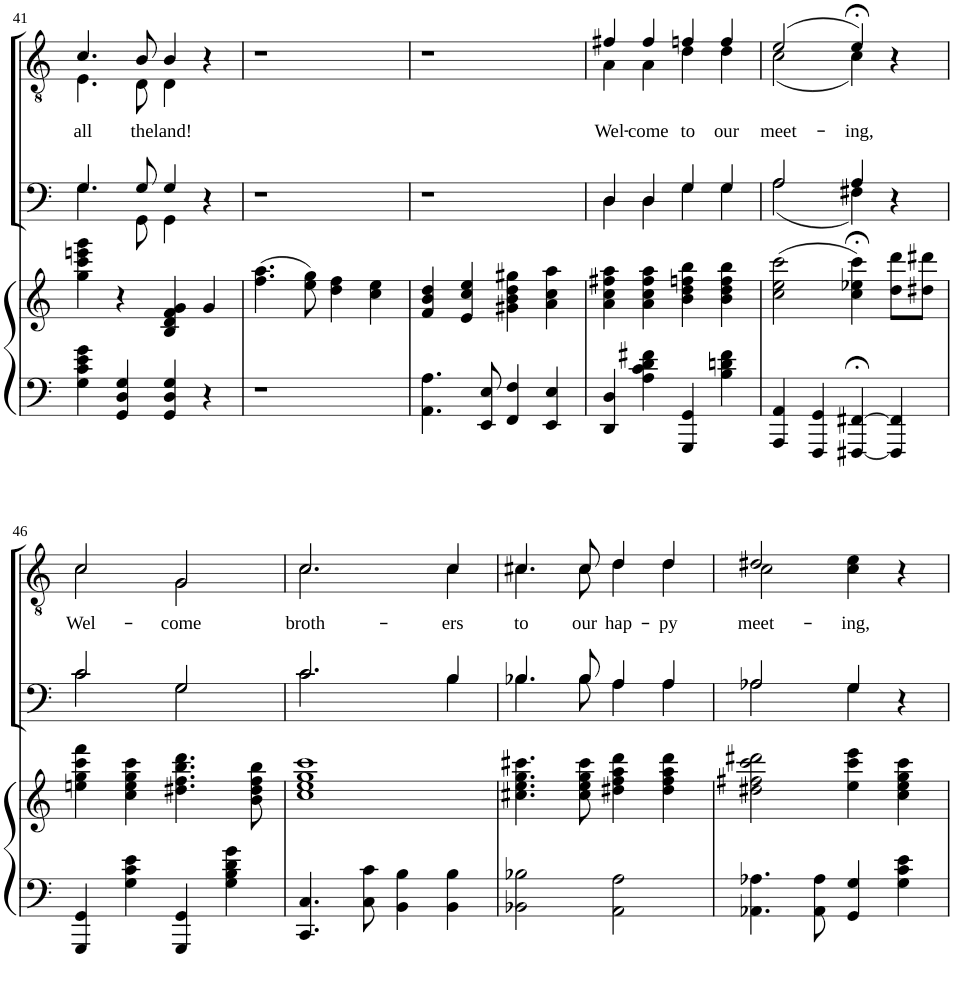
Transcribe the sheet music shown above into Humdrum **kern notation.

**kern	**kern	**kern	**kern	**text
*part4	*part3	*part2	*part1	*part1
*staff4	*staff3	*staff2	*staff1	*staff1
*I"Piano	*I"Piano	*I"Piano	*I"Piano	*
*I'Pno	*I'Pno	*I'Pno	*I'Pno	*
!!LO:PB:g=z
*clefF4	*clefG2	*clefF4	*clefGv2	*
*k[]	*k[]	*k[]	*k[]	*
*M4/4	*M4/4	*M4/4	*M4/4	*
*met(c)	*met(c)	*met(c)	*met(c)	*
=41	=41	=41	=41	=41
*	*	*^	*	*
!	!	!	!	!	!LO:LY:b
*	*	*	*	*^	*
4G\ 4c\ 4e\ 4g\	4gg\ 4ccc\ 4eeen\ 4ggg\	4.G/	4.G\	4.c/	4.E\	all
4GG/ 4D/ 4G/	4r	.	.	.	.	.
!	!	!	!	!	!	!LO:LY:b
.	.	8G/	8GG\	8B/	8D\	the
!	!	!	!	!	!	!LO:LY:b
4GG/ 4D/ 4G/	4B/ 4d/ 4f/ 4g/	4G/	4GG\	4B/	4D\	land!
4r	4g/	4r	4ryy	4r	4ryy	.
*	*	*v	*v	*	*	*
*	*	*	*v	*v	*
=42	=42	=42	=42	=42
1r	(4.ff\ 4.aa\	1r	1r	.
.	8ee\ 8gg\)	.	.	.
.	4dd\ 4ff\	.	.	.
.	4cc\ 4ee\	.	.	.
=43	=43	=43	=43	=43
4.AA\ 4.A\	4f/ 4b/ 4dd/	1r	1r	.
.	4e/ 4cc/ 4ee/	.	.	.
8EE/ 8E/	.	.	.	.
4FF/ 4F/	4g#X\ 4b\ 4dd\ 4gg#X\	.	.	.
4EE/ 4E/	4a\ 4cc\ 4aa\	.	.	.
=44	=44	=44	=44	=44
*	*	*^	*	*
!	!	!	!	!	!LO:LY:b
*	*	*	*	*^	*
4DD/ 4D/	4a\ 4cc\ 4ff#X\ 4aa\	4D/	4D\	4f#X/	4A\	Wel-
!	!	!	!	!	!	!LO:LY:b
4A\ 4c\ 4d\ 4f#X\	4a\ 4cc\ 4ff#\ 4aa\	4D/	4D\	4f#/	4A\	-come
!	!	!	!	!	!	!LO:LY:b
4GGG/ 4GG/	4b\ 4dd\ 4ffn\ 4bb\	4G/	4G\	4fn/	4d\	to
!	!	!	!	!	!	!LO:LY:b
4B\ 4dn\ 4f#\	4b\ 4dd\ 4ff\ 4bb\	4G/	4G\	4f/	4d\	our
=45	=45	=45	=45	=45	=45	=45
!	!	!	!	!	!	!LO:LY:b
4AAA/ 4AA/	(2cc\ 2ee\ 2ccc\	2A/	(2A\	(2e/	(2c\	meet-
4FFF/ 4GG/	.	.	.	.	.	.
!	!	!	!	!	!	!LO:LY:b
[4FFF#X/;< [4FF#X/;<	4cc\;< 4ee-X\;< 4ccc\;<)	4A/	4F#X\)	4e;</)	4c\)	-ing,
4FFF#/] 4FF#/]	8dd\ 8ddd\L	4r	4ryy	4r	4ryy	.
.	8dd#X\ 8ddd#X\J	.	.	.	.	.
!!LO:LB:g=z	!!
=46	=46	=46	=46	=46	=46	=46
!	!	!	!	!	!	!LO:LY:b
4GGG/ 4GG/	4een\ 4gg\ 4ccc\ 4fff\	2c/	2c\	2c/	2c\	Wel-
4G\ 4c\ 4e\	4cc\ 4ee\ 4gg\ 4ccc\	.	.	.	.	.
!	!	!	!	!	!	!LO:LY:b
4GGG/ 4GG/	4.dd#X\ 4.ff\ 4.bb\ 4.ddd\	2G/	2G\	2G/	2G\	-come
4G\ 4B\ 4d\ 4g\	.	.	.	.	.	.
.	8b\ 8dd#\ 8ff\ 8bb\	.	.	.	.	.
=47	=47	=47	=47	=47	=47	=47
!	!	!	!	!	!	!LO:LY:b
4.CC/ 4.C/	1cc 1ee 1gg 1ccc	2.c/	2.c\	2.c/	2.c\	broth-
8C\ 8c\	.	.	.	.	.	.
4BB\ 4B\	.	.	.	.	.	.
!	!	!	!	!	!	!LO:LY:b
4BB\ 4B\	.	4B/	4B\	4c/	4c\	-ers
=48	=48	=48	=48	=48	=48	=48
!	!	!	!	!	!	!LO:LY:b
2BB-X\ 2B-X\	4.cc#X\ 4.ee\ 4.gg\ 4.ccc#X\	4.B-X/	4.B-\	4.c#X/	4.c#\	to
!	!	!	!	!	!	!LO:LY:b
.	8cc#\ 8ee\ 8gg\ 8ccc#\	8B-/	8B-\	8c#/	8c#\	our
!	!	!	!	!	!	!LO:LY:b
2AA\ 2A\	4dd#X\ 4ff\ 4aa\ 4ddd\	4A/	4A\	4d/	4d\	hap-
!	!	!	!	!	!	!LO:LY:b
.	4dd#\ 4ff\ 4aa\ 4ddd\	4A/	4A\	4d/	4d\	-py
=49	=49	=49	=49	=49	=49	=49
!	!	!	!	!	!	!LO:LY:b
4.AA-X\ 4.A-X\	2dd#X\ 2ff#X\ 2ccc\ 2ddd#X\	2A-X/	2A-\	2d#X/	2c\	meet-
8AA-\ 8A-\	.	.	.	.	.	.
!	!	!	!	!	!	!LO:LY:b
4GG/ 4G/	4ee\ 4ccc\ 4eee\	4G/	4G\	4c\ 4e\	2ryy	-ing,
4G\ 4c\ 4e\	4cc\ 4ee\ 4gg\ 4ccc\	4r	4ryy	4r	.	.
*	*	*v	*v	*	*	*
*	*	*	*v	*v	*
=	=	=	=	=
*-	*-	*-	*-	*-
